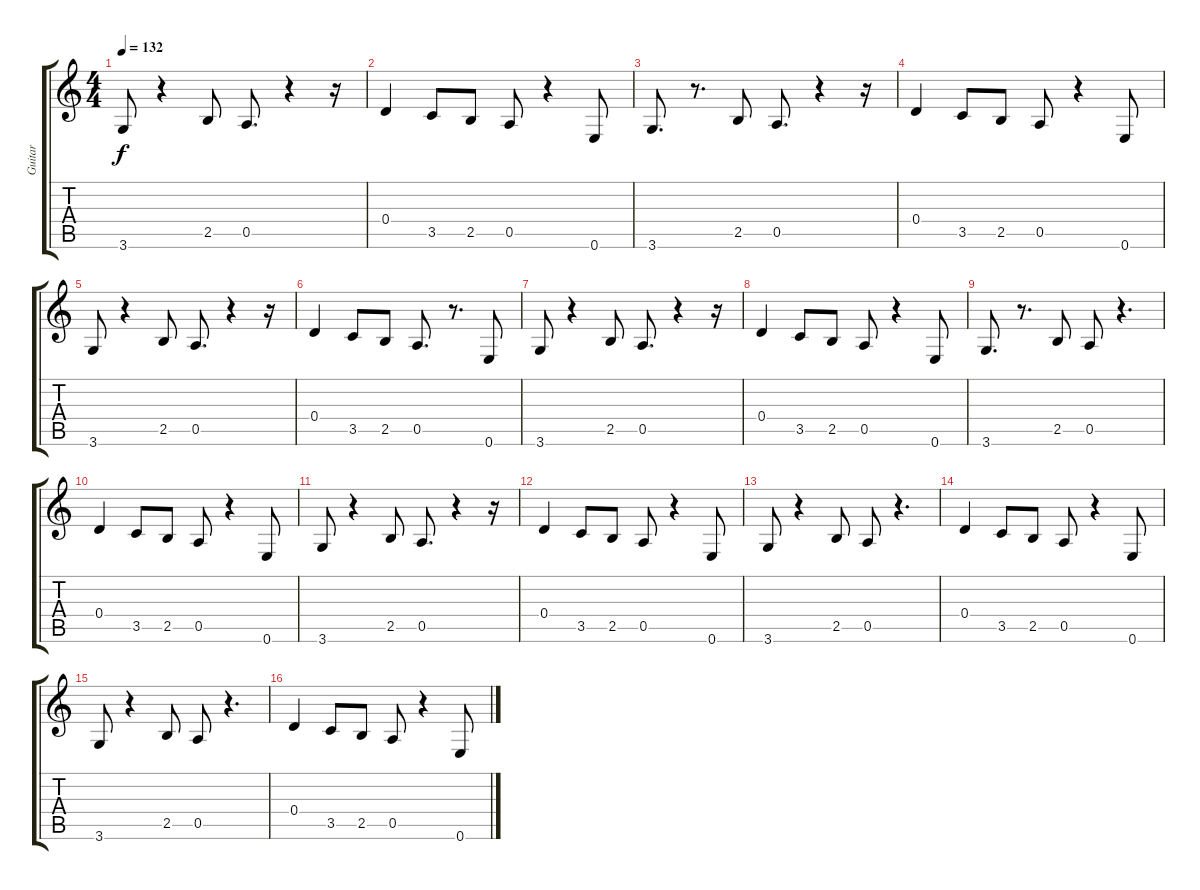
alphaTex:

\track ("Guitar" "Guitar") {instrument electricguitarclean}
\staff {score tabs}
\tuning (E4 B3 G3 D3 A2 E2) {hide}
\ts (4 4)
\tempo 132
\clef g2
\ks c
3.6.8{dy f} r.4 2.5.8 0.5.8{d} r.4 r.16 |
0.4.4 3.5.8 2.5.8 0.5.8 r.4 0.6.8 |
3.6.8{d} r.8{d} 2.5.8 0.5.8{d} r.4 r.16 |
0.4.4 3.5.8 2.5.8 0.5.8 r.4 0.6.8 |
3.6.8 r.4 2.5.8 0.5.8{d} r.4 r.16 |
0.4.4 3.5.8 2.5.8 0.5.8{d} r.8{d} 0.6.8 |
3.6.8 r.4 2.5.8 0.5.8{d} r.4 r.16 |
0.4.4 3.5.8 2.5.8 0.5.8 r.4 0.6.8 |
3.6.8{d} r.8{d} 2.5.8 0.5.8 r.4{d} |
0.4.4 3.5.8 2.5.8 0.5.8 r.4 0.6.8 |
3.6.8 r.4 2.5.8 0.5.8{d} r.4 r.16 |
0.4.4 3.5.8 2.5.8 0.5.8 r.4 0.6.8 |
3.6.8 r.4 2.5.8 0.5.8 r.4{d} |
0.4.4 3.5.8 2.5.8 0.5.8 r.4 0.6.8 |
3.6.8 r.4 2.5.8 0.5.8 r.4{d} |
0.4.4 3.5.8 2.5.8 0.5.8 r.4 0.6.8
